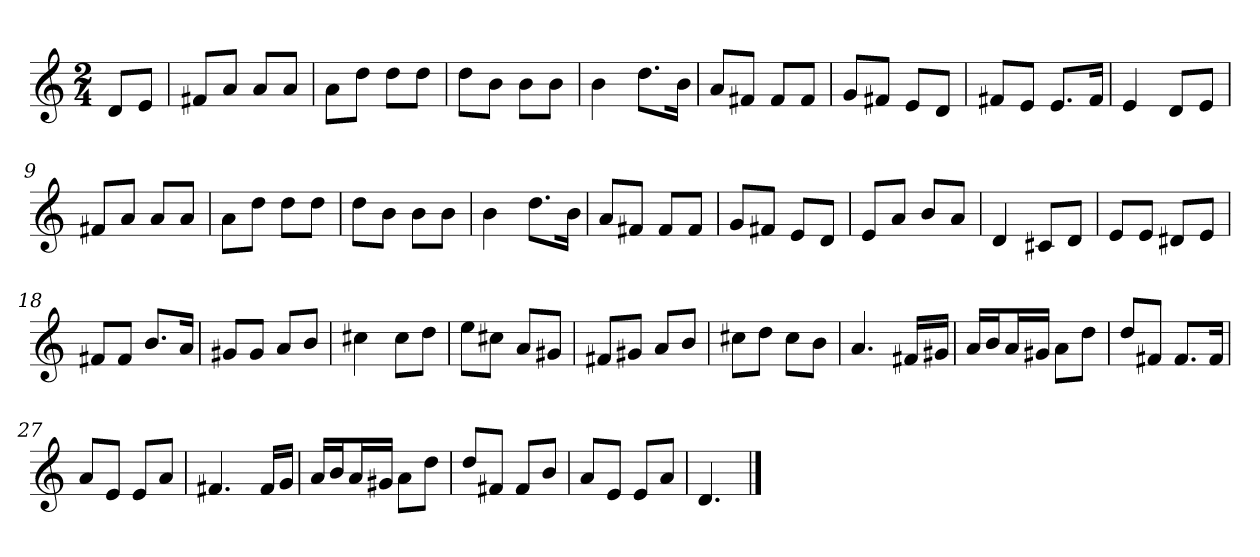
**kern
*part1
*staff1
*M2/4
*MM78
=
8dL
8eJ
=1
8f#XL
8aJ
8aL
8aJ
=2
8aL
8ddJ
8ddL
8ddJ
=3
8ddL
8bJ
8bL
8bJ
=4
4b
8.ddL
16bJk
=5
8aL
8f#XJ
8f#L
8f#J
=6
8gL
8f#XJ
8eL
8dJ
=7
8f#XL
8eJ
8.eL
16f#Jk
=8
4e
8dL
8eJ
=9
8f#XL
8aJ
8aL
8aJ
=10
8aL
8ddJ
8ddL
8ddJ
=11
8ddL
8bJ
8bL
8bJ
=12
4b
8.ddL
16bJk
=13
8aL
8f#XJ
8f#L
8f#J
=14
8gL
8f#XJ
8eL
8dJ
=15
8eL
8aJ
8bL
8aJ
=16
4d
8c#XL
8dJ
=17
8eL
8eJ
8d#XL
8eJ
=18
8f#XL
8f#J
8.bL
16aJk
=19
8g#XL
8g#J
8aL
8bJ
=20
4cc#X
8cc#L
8ddJ
=21
8eeL
8cc#XJ
8aL
8g#XJ
=22
8f#XL
8g#XJ
8aL
8bJ
=23
8cc#XL
8ddJ
8cc#L
8bJ
=24
4.a
16f#XLL
16g#XJJ
=25
16aLL
16bJ
16aL
16g#XJJ
8aL
8ddJ
=26
8ddL
8f#XJ
8.f#L
16f#Jk
=27
8aL
8eJ
8eL
8aJ
=28
4.f#X
16f#LL
16gJJ
=29
16aLL
16bJ
16aL
16g#XJJ
8aL
8ddJ
=30
8ddL
8f#XJ
8f#L
8bJ
=31
8aL
8eJ
8eL
8aJ
=32
4.d
==
*-
